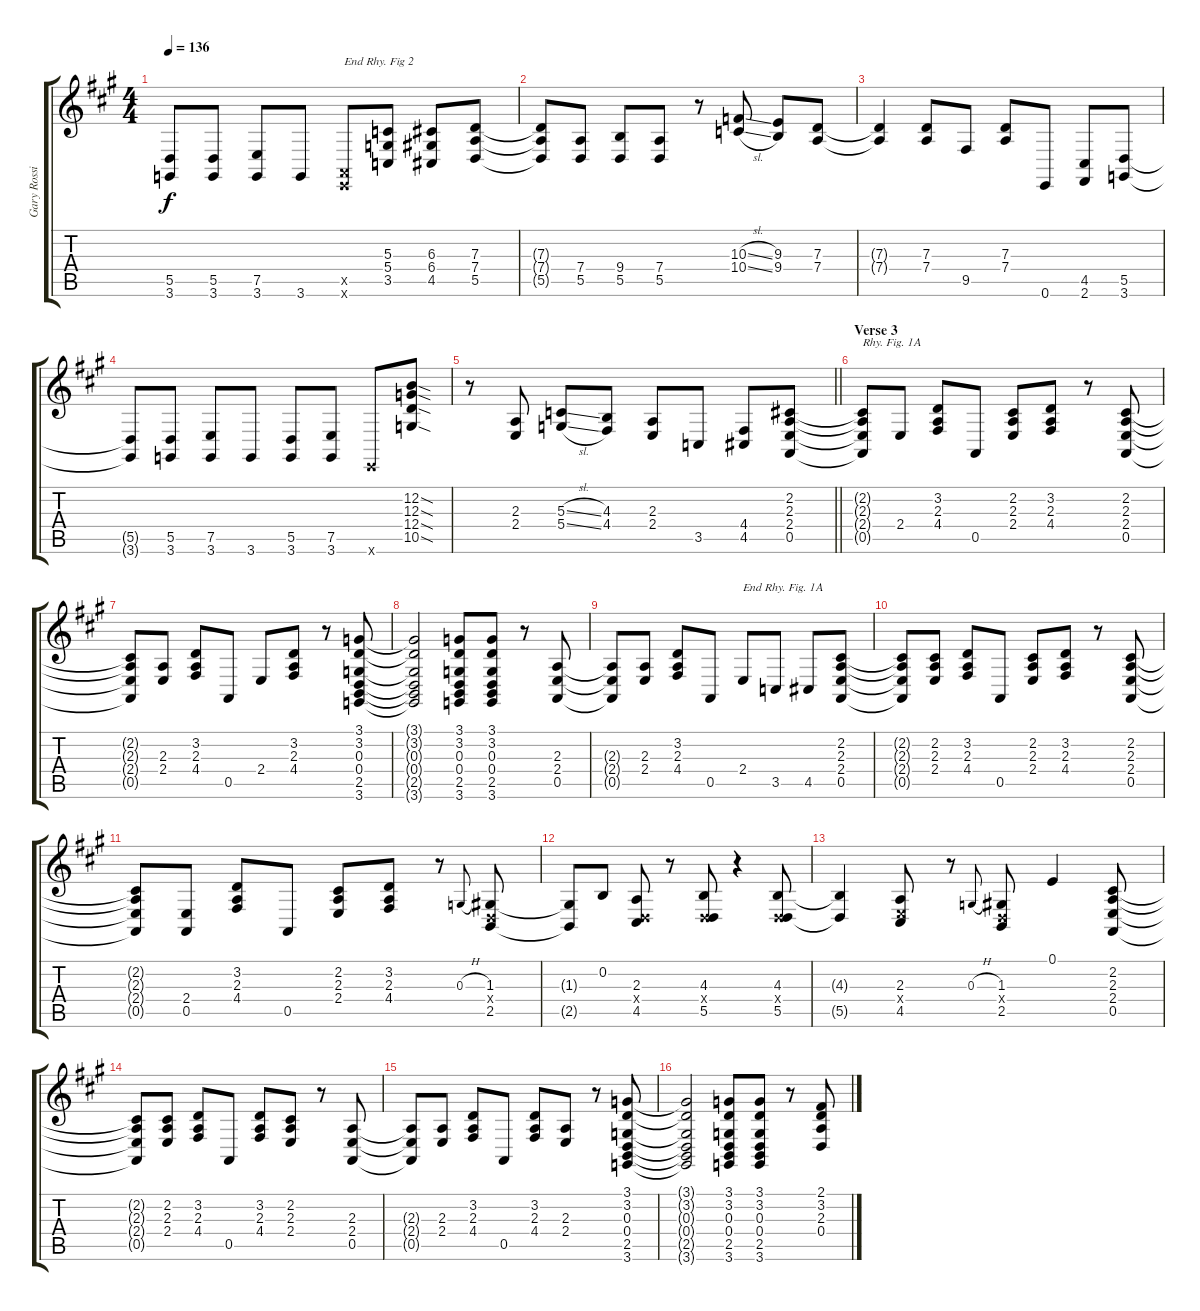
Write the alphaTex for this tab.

\track ("Gary Rossington - Rhythm Guitar" "Gary Rossi") {instrument lead5charang}
\staff {score tabs}
\tuning (E4 B3 G3 D3 A2 E2) {hide}
\ts (4 4)
\tempo 136
\clef g2
\ks a
(5.5{t} 3.6{t}).8{dy f} (5.5 3.6).8 (7.5 3.6).8 3.6.8 (0.5{x} 0.6{x}).8{txt "End Rhy. Fig 2"} (5.3 5.4 3.5).8 (6.3 6.4 4.5).8 (7.3 7.4 5.5).8 |
(7.3{t} 7.4{t} 5.5{t}).8 (7.4 5.5).8 (9.4 5.5).8 (7.4 5.5).8 r.8 (10.3{sl} 10.4{sl}).8 (9.3 9.4).8 (7.3 7.4).8 |
(7.3{t} 7.4{t}).4 (7.3 7.4).8 9.5.8 (7.3 7.4).8 0.6.8 (4.5 2.6).8 (5.5 3.6).8 |
(5.5{t} 3.6{t}).8 (5.5 3.6).8 (7.5 3.6).8 3.6.8 (5.5 3.6).8 (7.5 3.6).8 0.6{x}.8 (12.2{sod} 12.3{sod} 12.4{sod} 10.5{sod}).8 |
\barLineRight lightlight
r.8 (2.3 2.4).8 (5.3{sl} 5.4{sl}).8 (4.3 4.4).8 (2.3 2.4).8 3.5.8 (4.4 4.5).8 (2.2 2.3 2.4 0.5).8 |
\section ("" "Verse 3")
(2.2{t} 2.3{t} 2.4{t} 0.5{t}).8{txt "Rhy. Fig. 1A"} 2.4.8 (3.2 2.3 4.4).8 0.5.8 (2.2 2.3 2.4).8 (3.2 2.3 4.4).8 r.8 (2.2 2.3 2.4 0.5).8 |
(2.2{t} 2.3{t} 2.4{t} 0.5{t}).8 (2.3 2.4).8 (3.2 2.3 4.4).8 0.5.8 2.4.8 (3.2 2.3 4.4).8 r.8 (3.1 3.2 0.3 0.4 2.5 3.6).8 |
(3.1{t} 3.2{t} 0.3{t} 0.4{t} 2.5{t} 3.6{t}).2 (3.1 3.2 0.3 0.4 2.5 3.6).8 (3.1 3.2 0.3 0.4 2.5 3.6).8 r.8 (2.3 2.4 0.5).8 |
(2.3{t} 2.4{t} 0.5{t}).8 (2.3 2.4).8 (3.2 2.3 4.4).8 0.5.8 2.4.8{txt "End Rhy. Fig. 1A"} 3.5.8 4.5.8 (2.2 2.3 2.4 0.5).8 |
(2.2{t} 2.3{t} 2.4{t} 0.5{t}).8 (2.2 2.3 2.4).8 (3.2 2.3 4.4).8 0.5.8 (2.2 2.3 2.4).8 (3.2 2.3 4.4).8 r.8 (2.2 2.3 2.4 0.5).8 |
(2.2{t} 2.3{t} 2.4{t} 0.5{t}).8 (2.4 0.5).8 (3.2 2.3 4.4).8 0.5.8 (2.2 2.3 2.4).8 (3.2 2.3 4.4).8 r.8 0.3{h}.8{gr onbeat} (1.3 0.4{x} 2.5).8 |
(1.3{t} 2.5{t}).8 0.2.8 (2.3 0.4{x} 4.5).8 r.8 (4.3 0.4{x} 5.5).8 r.4 (4.3 0.4{x} 5.5).8 |
(4.3{t} 5.5{t}).4 (2.3 2.4{x} 4.5).8 r.8 0.3{h}.8{gr onbeat} (1.3 0.4{x} 2.5).8 0.1.4 (2.2 2.3 2.4 0.5).8 |
(2.2{t} 2.3{t} 2.4{t} 0.5{t}).8 (2.2 2.3 2.4).8 (3.2 2.3 4.4).8 0.5.8 (3.2 2.3 4.4).8 (2.2 2.3 2.4).8 r.8 (2.3 2.4 0.5).8 |
(2.3{t} 2.4{t} 0.5{t}).8 (2.3 2.4).8 (3.2 2.3 4.4).8 0.5.8 (3.2 2.3 4.4).8 (2.3 2.4).8 r.8 (3.1 3.2 0.3 0.4 2.5 3.6).8 |
(3.1{t} 3.2{t} 0.3{t} 0.4{t} 2.5{t} 3.6{t}).2 (3.1 3.2 0.3 0.4 2.5 3.6).8 (3.1 3.2 0.3 0.4 2.5 3.6).8 r.8 (2.1 3.2 2.3 0.4).8
